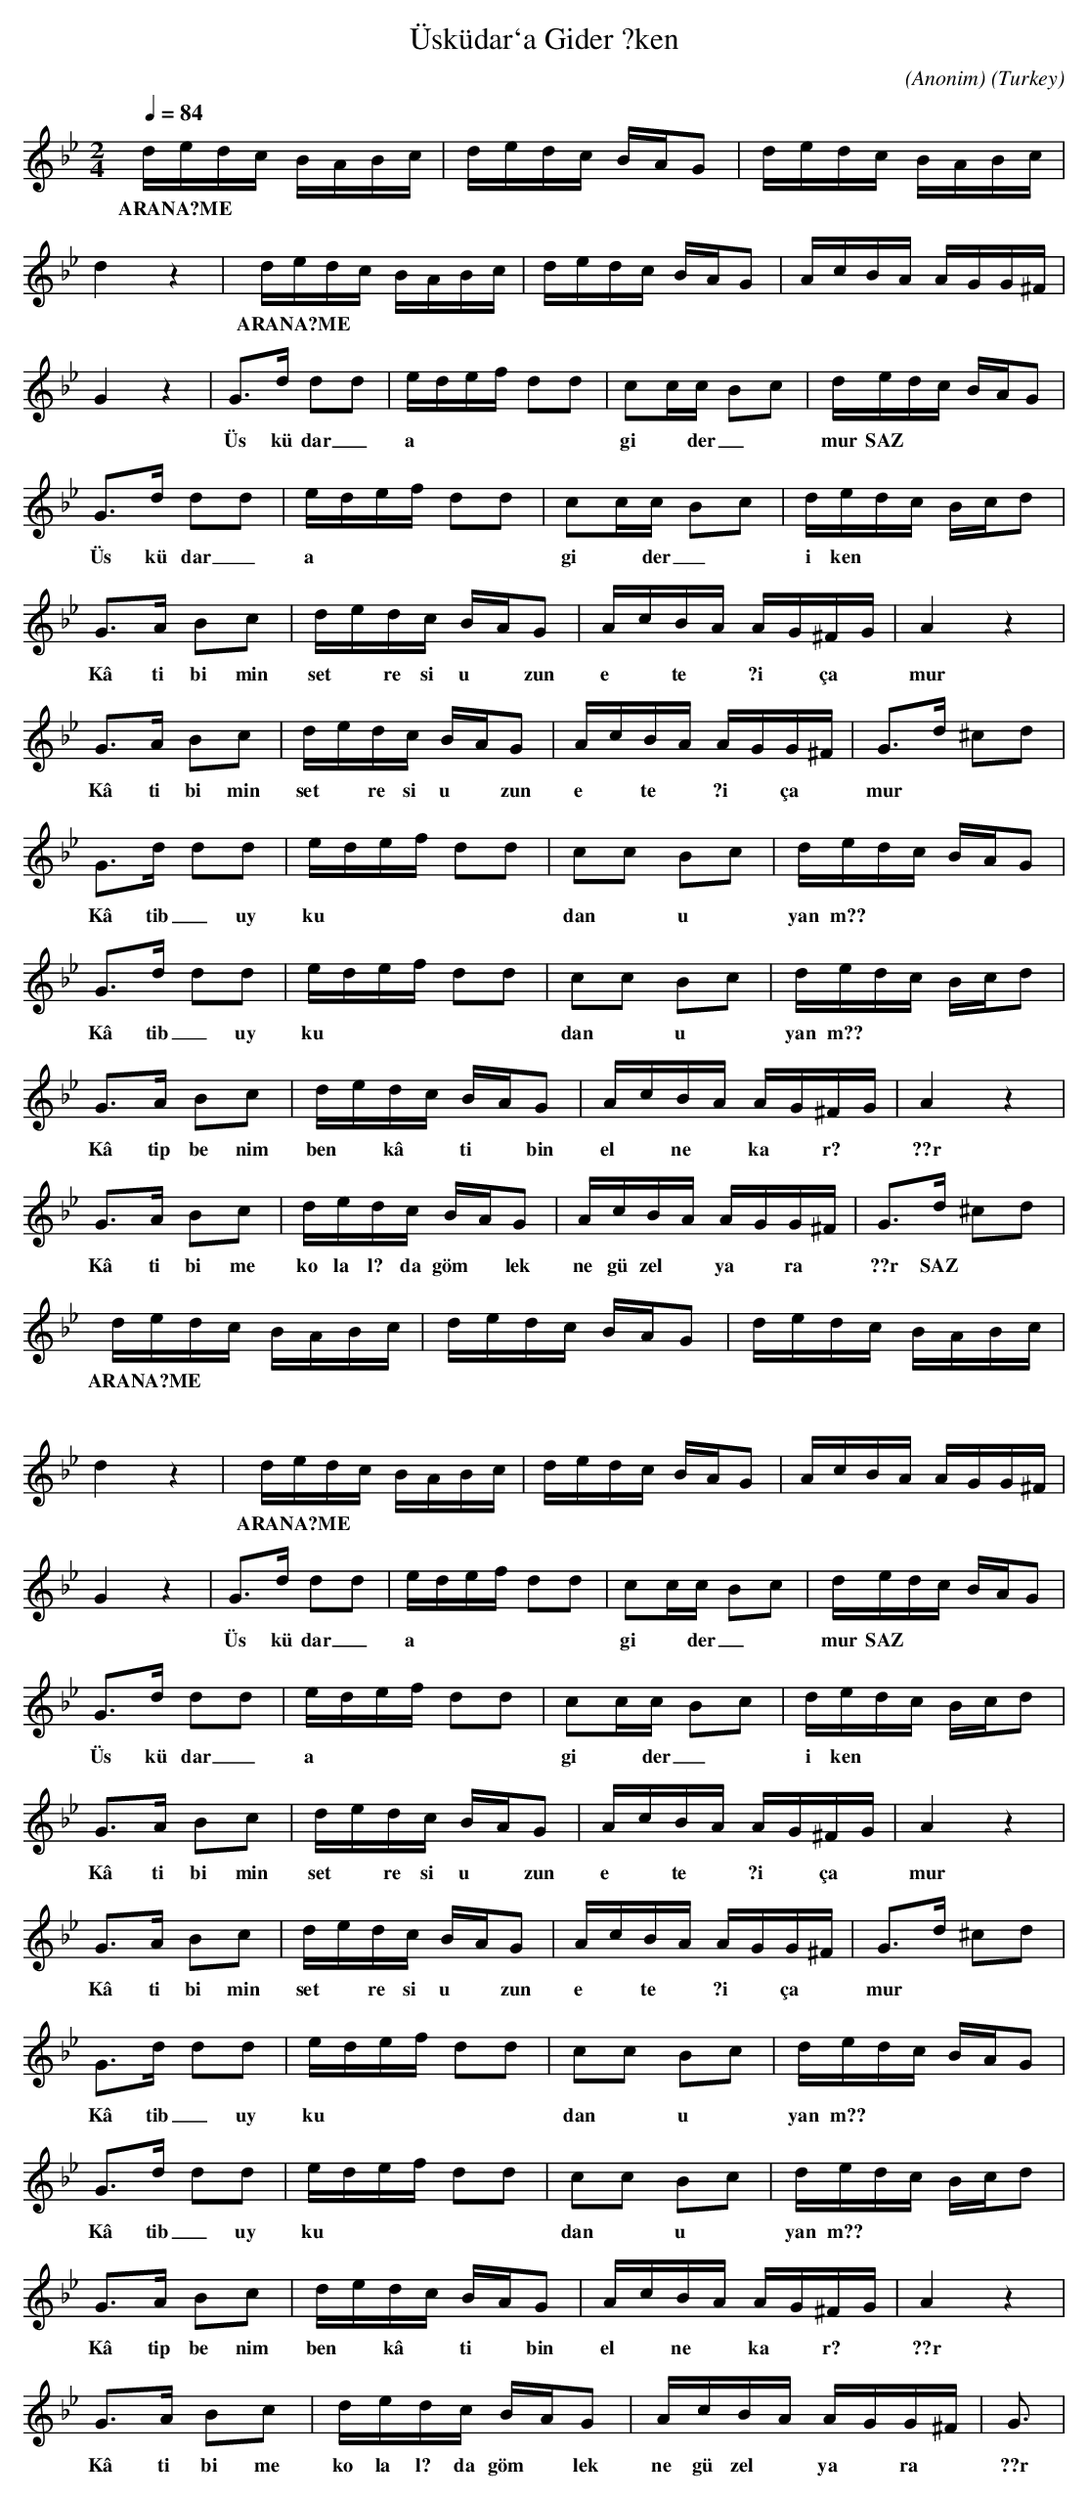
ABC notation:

X:1
T: Üsküdar`a Gider ?ken
C: (Anonim)
O: Turkey
M: 2/4
L: 1/16
K: C _B _e
Q: 1/4=84
dedc BABc  | dedc BAG2  | dedc BABc  |
w:  ARANA?ME  |   |   |
d4 z4  | dedc BABc  | dedc BAG2  | AcBA AGG^F  |
w:   |  ARANA?ME  |   |   |
G4 z4  | G3d d2d2  | edef d2d2  | c2cc B2c2  | \
w:   |  Üs kü dar_ a   |  gi *  der_ *  i ken   |  al d?  da  bir  ya?  |
dedc BAG2  |
w:  mur   SAZ  |
G3d d2d2  | edef d2d2  | c2cc B2c2  | dedc Bcd2  |
w:  Üs kü dar_ a   |  gi *  der_ *  i ken   |  al d?  da  bir  ya?  |  mur   SAZ  |
G3A B2c2  | dedc BAG2  | AcBA AG^FG  | A4 z4  |
w:  Kâ ti bi min   |  set *  re si  u *  zun   |  e *  te *  ?i  *  ça  |  mur    |
G3A B2c2  | dedc BAG2  | AcBA AGG^F  | G3d ^c2d2  |
w:  Kâ ti bi min   |  set *  re si  u *  zun   |  e *  te *  ?i  *  ça  |  mur    |
G3d d2d2  | edef d2d2  | c2c2 B2c2  | dedc BAG2  |
w:  Kâ tib_ uy ku  |  dan  *  u *  yan m??   |  göz le ri  mah  |  mur   SAZ  |
G3d d2d2  | edef d2d2  | c2c2 B2c2  | dedc Bcd2  |
w:  Kâ tib_ uy ku  |  dan  *  u *  yan m??   |  göz le ri  mah  |  mur   SAZ  |
G3A B2c2  | dedc BAG2  | AcBA AG^FG  | A4 z4  |
w:  Kâ tip  be nim   |  ben  *  kâ *  ti *  bin   |  el  *  ne  *  ka *  r?  |  ??r    |
G3A B2c2  | dedc BAG2  | AcBA AGG^F  | G3d ^c2d2  |
w:  Kâ ti bi me   |  ko la l?  da  göm *  lek   |  ne  gü zel  *  ya *  ra  |  ??r   SAZ  |
dedc BABc  | dedc BAG2  | dedc BABc  |
w:  ARANA?ME  |   |   |
d4 z4  | dedc BABc  | dedc BAG2  | AcBA AGG^F  |
w:   |  ARANA?ME  |   |   |
G4 z4  | G3d d2d2  | edef d2d2  | c2cc B2c2  | \
w:   |  Üs kü dar_ a   |  gi *  der_ *  i ken   |  al d?  da  bir  ya?  |
dedc BAG2  |
w:  mur   SAZ  |
G3d d2d2  | edef d2d2  | c2cc B2c2  | dedc Bcd2  |
w:  Üs kü dar_ a   |  gi *  der_ *  i ken   |  al d?  da  bir  ya?  |  mur   SAZ  |
G3A B2c2  | dedc BAG2  | AcBA AG^FG  | A4 z4  |
w:  Kâ ti bi min   |  set *  re si  u *  zun   |  e *  te *  ?i  *  ça  |  mur    |
G3A B2c2  | dedc BAG2  | AcBA AGG^F  | G3d ^c2d2  |
w:  Kâ ti bi min   |  set *  re si  u *  zun   |  e *  te *  ?i  *  ça  |  mur    |
G3d d2d2  | edef d2d2  | c2c2 B2c2  | dedc BAG2  |
w:  Kâ tib_ uy ku  |  dan  *  u *  yan m??   |  göz le ri  mah  |  mur   SAZ  |
G3d d2d2  | edef d2d2  | c2c2 B2c2  | dedc Bcd2  |
w:  Kâ tib_ uy ku  |  dan  *  u *  yan m??   |  göz le ri  mah  |  mur   SAZ  |
G3A B2c2  | dedc BAG2  | AcBA AG^FG  | A4 z4  |
w:  Kâ tip  be nim   |  ben  *  kâ *  ti *  bin   |  el  *  ne  *  ka *  r?  |  ??r    |
G3A B2c2  | dedc BAG2  | AcBA AGG^F  | G3|
w:  Kâ ti bi me   |  ko la l?  da  göm *  lek   |  ne  gü zel  *  ya *  ra  |  ??r    |
